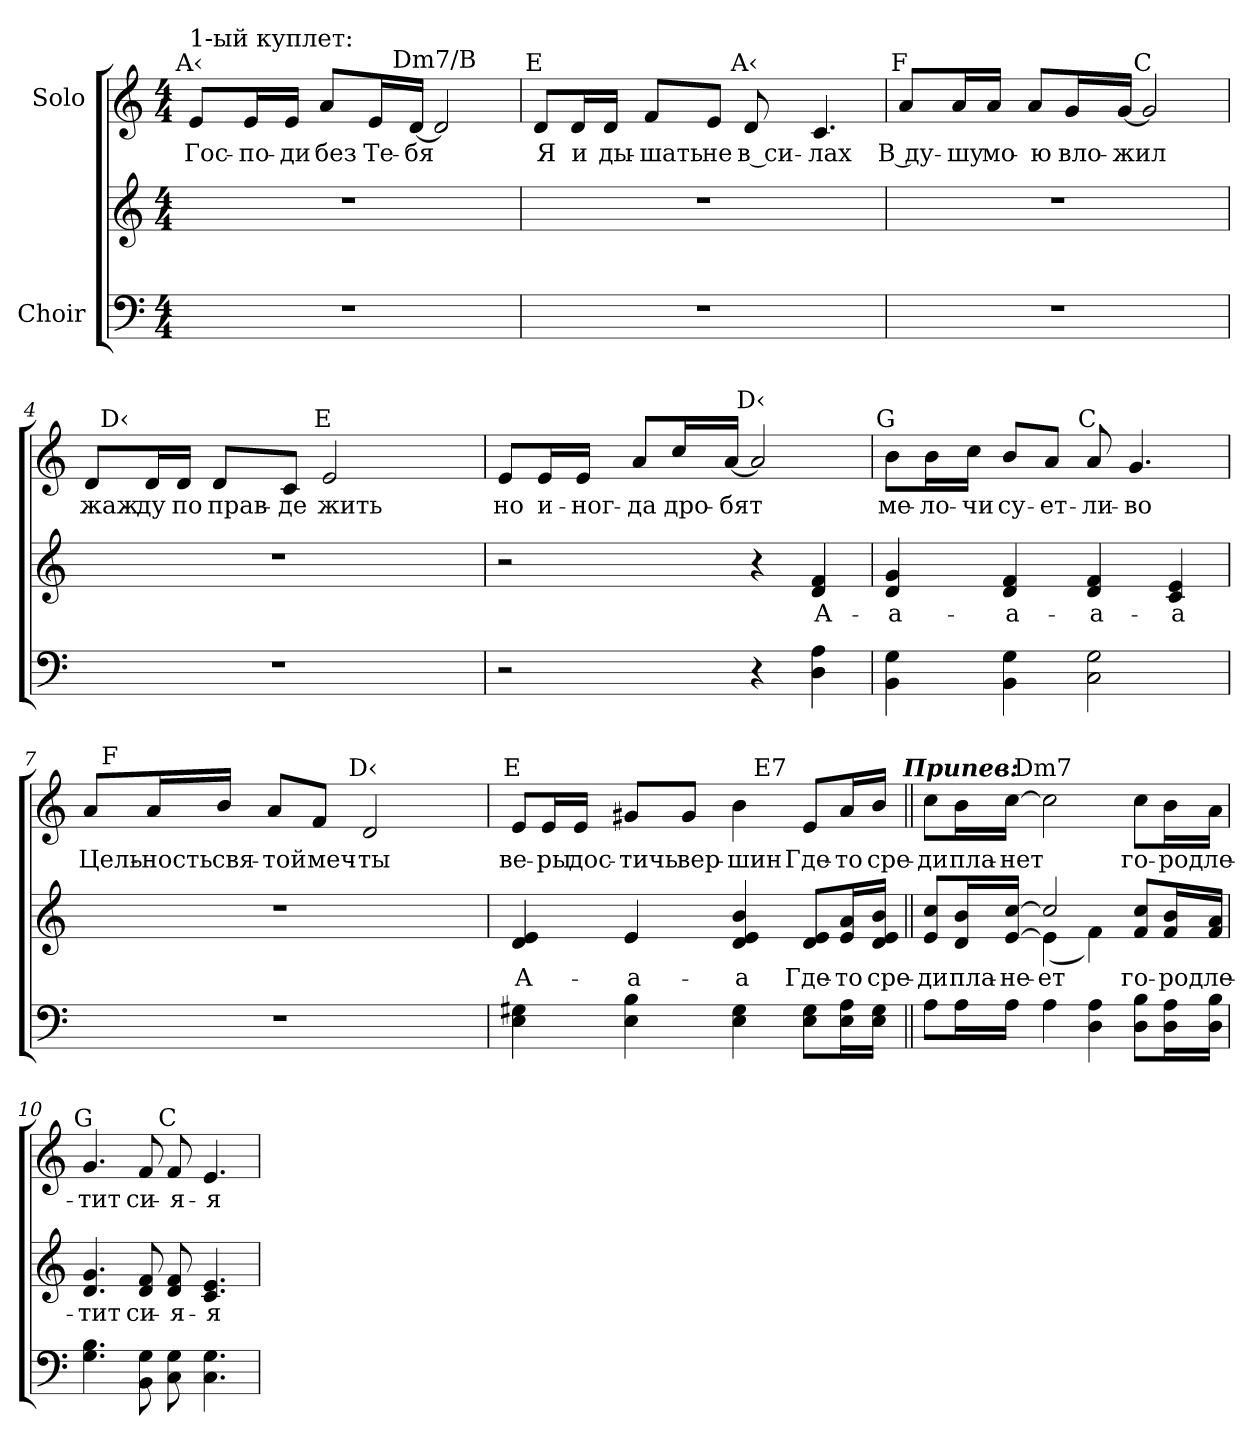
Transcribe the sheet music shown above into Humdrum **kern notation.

**kern	**kern	**text	**kern	**text
*part2	*part2	*part2	*part1	*part1
*staff3	*staff2	*staff2	*staff1	*staff1
*I"Choir	*	*	*I"Solo	*
!!LO:PB:g=z
*clefF4	*clefG2	*	*clefG2	*
*k[]	*k[]	*	*k[]	*
*C:	*C:	*	*C:	*
*M4/4	*M4/4	*	*M4/4	*
=1	=1	=1	=1	=1
!	!	!	!LO:TX:a:cj:t=A‹	!
!	!	!	!LO:TX:a:t=1-ый куплет&colon;	!
!	!	!	!	!LO:LY:b:color=#000000
1r	1r	.	8ei/L	Гос-
!	!	!	!	!LO:LY:b:color=#000000
.	.	.	16ei/L	-по-
!	!	!	!	!LO:LY:b:color=#000000
.	.	.	16ei/JJ	-ди
!	!	!	!	!LO:LY:b:color=#000000
.	.	.	8ai/L	без
!	!	!	!	!LO:LY:b:color=#000000
.	.	.	16ei/L	Те-
!	!	!	!	!LO:LY:b:color=#000000
.	.	.	[<16di/JJ	-бя
!	!	!	!LO:TX:a:cj:t=Dm7/B	!
.	.	.	2di/]	.
=2	=2	=2	=2	=2
!	!	!	!LO:TX:a:cj:t=E	!
!	!	!	!	!LO:LY:b:color=#000000
1r	1r	.	8di/L	Я
!	!	!	!	!LO:LY:b:color=#000000
.	.	.	16di/L	и
!	!	!	!	!LO:LY:b:color=#000000
.	.	.	16di/JJ	ды-
!	!	!	!	!LO:LY:b:color=#000000
.	.	.	8fi/L	-шать
!	!	!	!	!LO:LY:b:color=#000000
.	.	.	8ei/J	не
!	!	!	!LO:TX:a:cj:t=A‹	!
!	!	!	!	!LO:LY:b:color=#000000
.	.	.	8di/	в си-
!	!	!	!	!LO:LY:b:color=#000000
.	.	.	4.ci/	-лах
=3	=3	=3	=3	=3
!	!	!	!LO:TX:a:cj:t=F	!
!	!	!	!	!LO:LY:b:color=#000000
1r	1r	.	8ai/L	В ду-
!	!	!	!	!LO:LY:b:color=#000000
.	.	.	16ai/L	-шу
!	!	!	!	!LO:LY:b:color=#000000
.	.	.	16ai/JJ	мо-
!	!	!	!	!LO:LY:b:color=#000000
.	.	.	8ai/L	-ю
!	!	!	!	!LO:LY:b:color=#000000
.	.	.	16gi/L	вло-
!	!	!	!	!LO:LY:b:color=#000000
.	.	.	[<16gi/JJ	-жил
!	!	!	!LO:TX:a:cj:t=C	!
.	.	.	2gi/]	.
!!LO:LB:g=z
=4	=4	=4	=4	=4
!	!	!	!	!LO:LY:b:color=#000000
*	*	*	*^	*
1r	1r	.	8di/L	32ryy	жаж-
.	.	.	.	128ryy	.
.	.	.	.	256ryy	.
.	.	.	.	1024ryy	.
!	!	!	!	!LO:TX:a:cj:t=D‹	!
.	.	.	.	2ryy	.
!	!	!	!	!	!LO:LY:b:color=#000000
.	.	.	16di/L	.	-ду
!	!	!	!	!	!LO:LY:b:color=#000000
.	.	.	16di/JJ	.	по
!	!	!	!	!	!LO:LY:b:color=#000000
.	.	.	8di/L	.	прав-
!	!	!	!	!	!LO:LY:b:color=#000000
.	.	.	8ci/J	.	-де
!	!	!	!LO:TX:a:cj:t=E	!	!
!	!	!	!	!	!LO:LY:b:color=#000000
.	.	.	2ei/	.	жить
.	.	.	.	4ryy	.
.	.	.	.	8ryy	.
.	.	.	.	16ryy	.
.	.	.	.	64ryy	.
.	.	.	.	512.ryy	.
*	*	*	*v	*v	*
=5	=5	=5	=5	=5
*	*	*	*^	*
!	!	!	!LO:TX:a:cj:t=A‹	!	!
!	!	!	!	!	!LO:LY:b:color=#000000
*	*	*	*v	*v	*
2r	2r	.	8ei/L	но
!	!	!	!	!LO:LY:b:color=#000000
.	.	.	16ei/L	и-
!	!	!	!	!LO:LY:b:color=#000000
.	.	.	16ei/JJ	-ног-
!	!	!	!	!LO:LY:b:color=#000000
.	.	.	8ai/L	-да
!	!	!	!	!LO:LY:b:color=#000000
.	.	.	16cci/L	дро-
!	!	!	!	!LO:LY:b:color=#000000
.	.	.	[<16ai/JJ	-бят
!	!	!	!LO:TX:a:cj:t=D‹	!
4r	4r	.	2ai/]	.
!	!	!LO:LY:b:color=#000000	!	!
4Di\ 4Ai	4di/ 4fi	А-	.	.
=6	=6	=6	=6	=6
!	!	!LO:LY:b:color=#000000	!	!
!	!	!	!LO:TX:a:cj:t=G	!
!	!	!	!	!LO:LY:b:color=#000000
4BBi\ 4Gi	4di/ 4gi	-а-	8bi\L	ме-
!	!	!	!	!LO:LY:b:color=#000000
.	.	.	16bi\L	-ло-
!	!	!	!	!LO:LY:b:color=#000000
.	.	.	16cci\JJ	-чи
!	!	!LO:LY:b:color=#000000	!	!
!	!	!	!	!LO:LY:b:color=#000000
4BBi\ 4Gi	4di/ 4fi	-а-	8bi/L	су-
!	!	!	!	!LO:LY:b:color=#000000
.	.	.	8ai/J	-ет-
!	!	!LO:LY:b:color=#000000	!	!
!	!	!	!LO:TX:a:cj:t=C	!
!	!	!	!	!LO:LY:b:color=#000000
2Ci\ 2Gi	4di/ 4fi	-а-	8ai/	-ли-
!	!	!	!	!LO:LY:b:color=#000000
.	.	.	4.gi/	-во
!	!	!LO:LY:b:color=#000000	!	!
.	4ci/ 4ei	-а	.	.
!!LO:LB:g=z
=7	=7	=7	=7	=7
!	!	!	!	!LO:LY:b:color=#000000
*	*	*	*^	*
1r	1r	.	8ai/L	32ryy	Цель-
.	.	.	.	256.ryy	.
!	!	!	!	!LO:TX:a:cj:t=F	!
.	.	.	.	2ryy	.
!	!	!	!	!	!LO:LY:b:color=#000000
.	.	.	16ai/L	.	-ность
!	!	!	!	!	!LO:LY:b:color=#000000
.	.	.	16bi/JJ	.	свя-
!	!	!	!	!	!LO:LY:b:color=#000000
.	.	.	8ai/L	.	-той
!	!	!	!	!	!LO:LY:b:color=#000000
.	.	.	8fi/J	.	меч-
!	!	!	!LO:TX:a:cj:t=D‹	!	!
!	!	!	!	!	!LO:LY:b:color=#000000
.	.	.	2di/	.	-ты
.	.	.	.	4ryy	.
.	.	.	.	8ryy	.
.	.	.	.	16ryy	.
.	.	.	.	64ryy	.
.	.	.	.	128ryy	.
.	.	.	.	512ryy	.
*	*	*	*v	*v	*
=8	=8	=8	=8	=8
*	*	*	*^	*
!	!	!LO:LY:b:color=#000000	!	!	!
*	*	*	*v	*v	*
*	*	*	*^	*
!	!	!	!LO:TX:a:cj:t=E	!	!
!	!	!	!	!	!LO:LY:b:color=#000000
*	*	*	*	*^	*
4Ei\ 4G#Xi	4di/ 4ei	А-	8ei/L	2ryy	2ryy	ве-
!	!	!	!	!	!	!LO:LY:b:color=#000000
.	.	.	16ei/L	.	.	-ры
!	!	!	!	!	!	!LO:LY:b:color=#000000
.	.	.	16ei/JJ	.	.	дос-
!	!	!LO:LY:b:color=#000000	!	!	!	!
!	!	!	!	!	!	!LO:LY:b:color=#000000
4Ei\ 4Bi	4ei/	-а-	8g#Xi/L	.	.	-тичь
!	!	!	!	!	!	!LO:LY:b:color=#000000
.	.	.	8g#i/J	.	.	вер-
!	!	!LO:LY:b:color=#000000	!	!	!	!
!	!	!	!	!	!	!LO:LY:b:color=#000000
4Ei\ 4G#i	4di/ 4ei 4bi	-а	4bi\	16ryy	4ryy	-шин
.	.	.	.	32ryy	.	.
.	.	.	.	128ryy	.	.
!	!	!	!	!LO:TX:a:cj:t=E7	!	!
.	.	.	.	4ryy	.	.
!	!	!LO:LY:b:color=#000000	!	!	!	!
!	!	!	!	!	!	!LO:LY:b:color=#000000
8Ei\ 8G#iL	8di/ 8eiL	Где-	8ei/L	.	8ryy	Где-
.	.	.	.	8ryy	.	.
!	!	!LO:LY:b:color=#000000	!	!	!	!
!	!	!	!	!	!	!LO:LY:b:color=#000000
16Ei\ 16AiL	16ei/ 16aiL	-то	16ai/L	.	16ryy	-то
!	!	!LO:LY:b:color=#000000	!	!	!	!
!	!	!	!	!	!	!LO:LY:b:color=#000000
16Ei\ 16G#iJJ	16di/ 16ei 16biJJ	сре-	16bi/JJ	.	32ryy	сре-
.	.	.	.	.	64ryy	.
.	.	.	.	64.ryy	.	.
.	.	.	.	.	128...ryy	.
!	!	!	!	!	!LO:TX:a:Bi:t=Припев&colon;	!
.	.	.	.	.	1024ryy	.
*	*	*	*v	*v	*v	*
=9||	=9||	=9||	=9||	=9||
*	*	*	*^	*
*	*	*	*	*^	*
!	!	!LO:LY:b:color=#000000	!	!	!	!
*	*^	*	*v	*v	*v	*
*	*	*	*	*^	*
*	*	*	*	*	*^	*
!	!	!	!	!LO:TX:a:cj:t=A‹	!	!	!
!	!	!	!	!	!	!	!LO:LY:b:color=#000000
*	*	*	*	*v	*v	*v	*
8Ai\L	8ei/ 8cciL	4ryy	-ди	8cci\L	-ди
!	!	!	!LO:LY:b:color=#000000	!	!
!	!	!	!	!	!LO:LY:b:color=#000000
16Ai\L	16di/ 16biL	.	пла-	16bi\L	пла-
!	!	!	!LO:LY:b:color=#000000	!	!
!	!	!	!	!	!LO:LY:b:color=#000000
16Ai\JJ	[<16ei/ [>16cciJJ	.	-не-	[>16cci\JJ	-нет
!	!	!	!	!LO:TX:a:cj:t=Dm7	!
!	!	!	!LO:LY:b:color=#000000	!	!
4Ai\	2cci/]	(4ei\]	-ет	2cci\]	.
4Di\ 4Ai	.	4fi\)	.	.	.
!	!	!	!LO:LY:b:color=#000000	!	!
!	!	!	!	!	!LO:LY:b:color=#000000
8Di\ 8BiL	8fi/ 8cciL	4ryy	го-	8cci\L	го-
!	!	!	!LO:LY:b:color=#000000	!	!
!	!	!	!	!	!LO:LY:b:color=#000000
16Di\ 16AiL	16fi/ 16biL	.	-род	16bi\L	-род
!	!	!	!LO:LY:b:color=#000000	!	!
!	!	!	!	!	!LO:LY:b:color=#000000
16Di\ 16BiJJ	16fi/ 16aiJJ	.	ле-	16ai\JJ	ле-
*	*v	*v	*	*	*
!!LO:LB:g=z
=10	=10	=10	=10	=10
!	!	!LO:LY:b:color=#000000	!	!
!	!	!	!LO:TX:a:cj:t=G	!
!	!	!	!	!LO:LY:b:color=#000000
4.Gi\ 4.Bi	4.di/ 4.gi	-тит	4.gi/	-тит
!	!	!LO:LY:b:color=#000000	!	!
!	!	!	!	!LO:LY:b:color=#000000
8BBi\ 8Gi	8di/ 8fi	си-	8fi/	си-
!	!	!LO:LY:b:color=#000000	!	!
!	!	!	!LO:TX:a:cj:t=C	!
!	!	!	!	!LO:LY:b:color=#000000
8Ci\ 8Gi	8di/ 8fi	-я-	8fi/	-я-
!	!	!LO:LY:b:color=#000000	!	!
!	!	!	!	!LO:LY:b:color=#000000
4.Ci\ 4.Gi	4.ci/ 4.ei	-я	4.ei/	-я
=	=	=	=	=
*-	*-	*-	*-	*-
